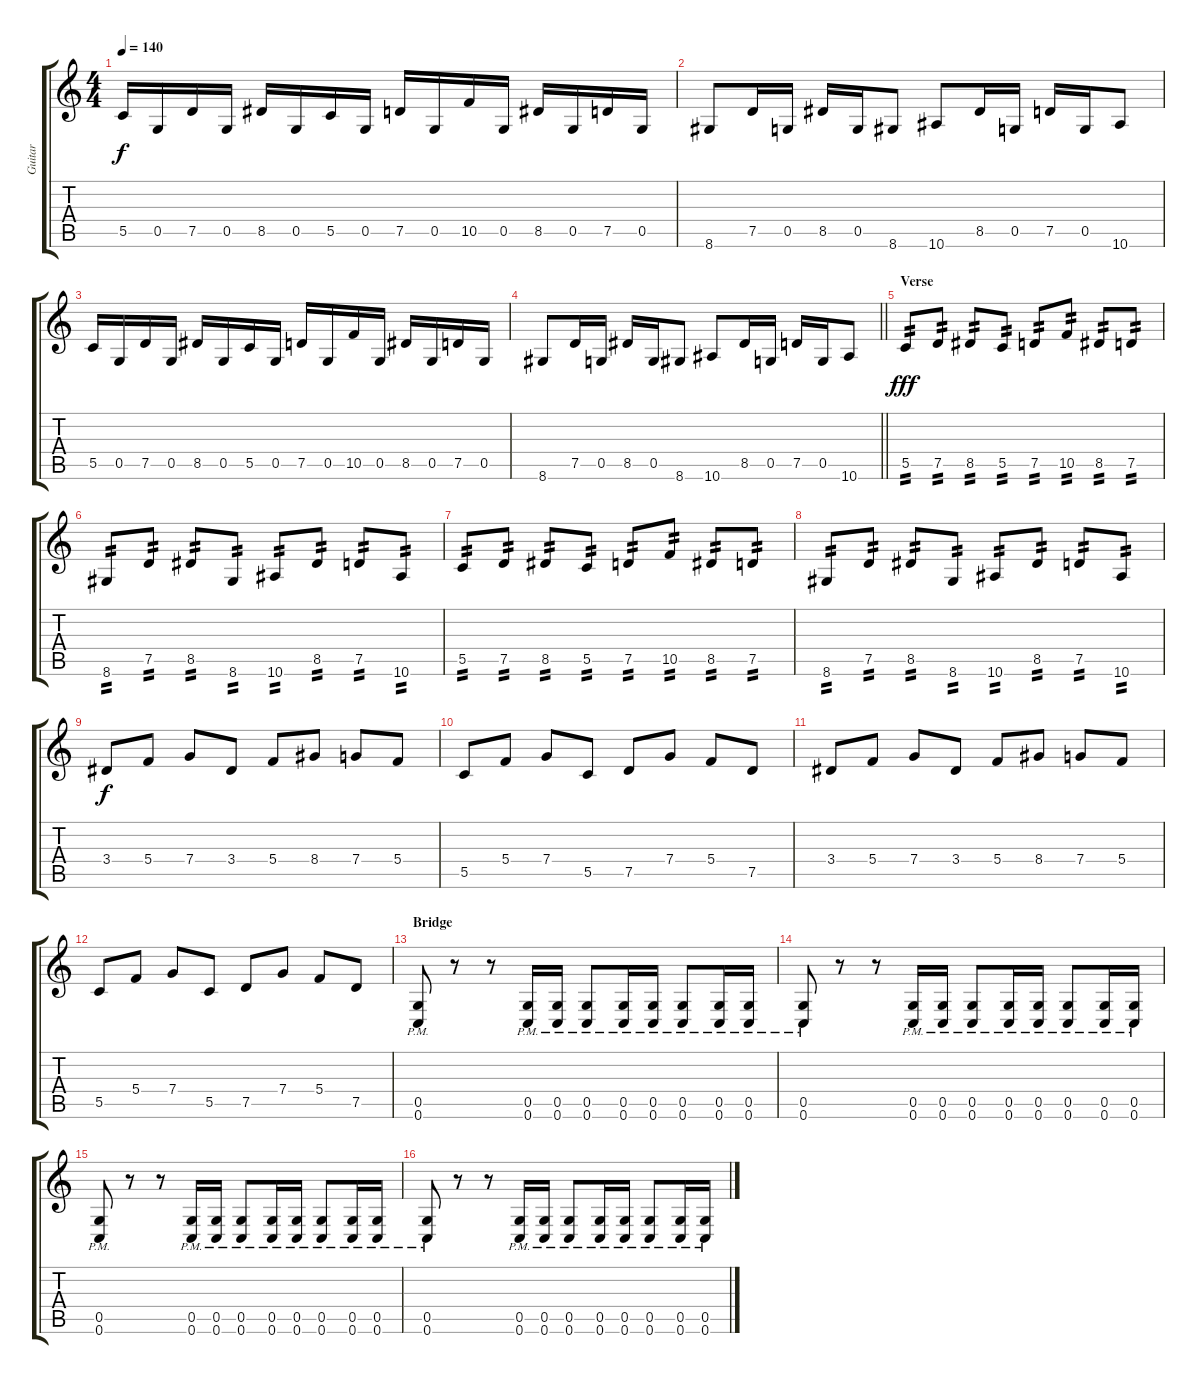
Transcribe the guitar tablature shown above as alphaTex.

\track ("Guitar" "Guitar") {instrument distortionguitar}
\staff {score tabs}
\tuning (D4 A3 F3 C3 G2 C2) {hide}
\ts (4 4)
\tempo 140
\clef g2
\ks c
5.5.16{dy f} 0.5.16 7.5.16 0.5.16 8.5.16 0.5.16 5.5.16 0.5.16 7.5.16 0.5.16 10.5.16 0.5.16 8.5.16 0.5.16 7.5.16 0.5.16 |
8.6.8 7.5.16 0.5.16 8.5.16 0.5.16 8.6.8 10.6.8 8.5.16 0.5.16 7.5.16 0.5.16 10.6.8 |
5.5.16 0.5.16 7.5.16 0.5.16 8.5.16 0.5.16 5.5.16 0.5.16 7.5.16 0.5.16 10.5.16 0.5.16 8.5.16 0.5.16 7.5.16 0.5.16 |
\barLineRight lightlight
8.6.8 7.5.16 0.5.16 8.5.16 0.5.16 8.6.8 10.6.8 8.5.16 0.5.16 7.5.16 0.5.16 10.6.8 |
\section ("" "Verse")
5.5.8{tp 2 dy fff} 7.5.8{tp 2} 8.5.8{tp 2} 5.5.8{tp 2} 7.5.8{tp 2} 10.5.8{tp 2} 8.5.8{tp 2} 7.5.8{tp 2} |
8.6.8{tp 2} 7.5.8{tp 2} 8.5.8{tp 2} 8.6.8{tp 2} 10.6.8{tp 2} 8.5.8{tp 2} 7.5.8{tp 2} 10.6.8{tp 2} |
5.5.8{tp 2} 7.5.8{tp 2} 8.5.8{tp 2} 5.5.8{tp 2} 7.5.8{tp 2} 10.5.8{tp 2} 8.5.8{tp 2} 7.5.8{tp 2} |
8.6.8{tp 2} 7.5.8{tp 2} 8.5.8{tp 2} 8.6.8{tp 2} 10.6.8{tp 2} 8.5.8{tp 2} 7.5.8{tp 2} 10.6.8{tp 2} |
3.4.8{dy f} 5.4.8 7.4.8 3.4.8 5.4.8 8.4.8 7.4.8 5.4.8 |
5.5.8 5.4.8 7.4.8 5.5.8 7.5.8 7.4.8 5.4.8 7.5.8 |
3.4.8 5.4.8 7.4.8 3.4.8 5.4.8 8.4.8 7.4.8 5.4.8 |
5.5.8 5.4.8 7.4.8 5.5.8 7.5.8 7.4.8 5.4.8 7.5.8 |
\section ("" "Bridge")
(0.5{pm} 0.6{pm}).8 r.8 r.8 (0.5{pm} 0.6{pm}).16 (0.5{pm} 0.6{pm}).16 (0.5{pm} 0.6{pm}).8 (0.5{pm} 0.6{pm}).16 (0.5{pm} 0.6{pm}).16 (0.5{pm} 0.6{pm}).8 (0.5{pm} 0.6{pm}).16 (0.5{pm} 0.6{pm}).16 |
(0.5{pm} 0.6{pm}).8 r.8 r.8 (0.5{pm} 0.6{pm}).16 (0.5{pm} 0.6{pm}).16 (0.5{pm} 0.6{pm}).8 (0.5{pm} 0.6{pm}).16 (0.5{pm} 0.6{pm}).16 (0.5{pm} 0.6{pm}).8 (0.5{pm} 0.6{pm}).16 (0.5{pm} 0.6{pm}).16 |
(0.5{pm} 0.6{pm}).8 r.8 r.8 (0.5{pm} 0.6{pm}).16 (0.5{pm} 0.6{pm}).16 (0.5{pm} 0.6{pm}).8 (0.5{pm} 0.6{pm}).16 (0.5{pm} 0.6{pm}).16 (0.5{pm} 0.6{pm}).8 (0.5{pm} 0.6{pm}).16 (0.5{pm} 0.6{pm}).16 |
(0.5{pm} 0.6{pm}).8 r.8 r.8 (0.5{pm} 0.6{pm}).16 (0.5{pm} 0.6{pm}).16 (0.5{pm} 0.6{pm}).8 (0.5{pm} 0.6{pm}).16 (0.5{pm} 0.6{pm}).16 (0.5{pm} 0.6{pm}).8 (0.5{pm} 0.6{pm}).16 (0.5{pm} 0.6{pm}).16
